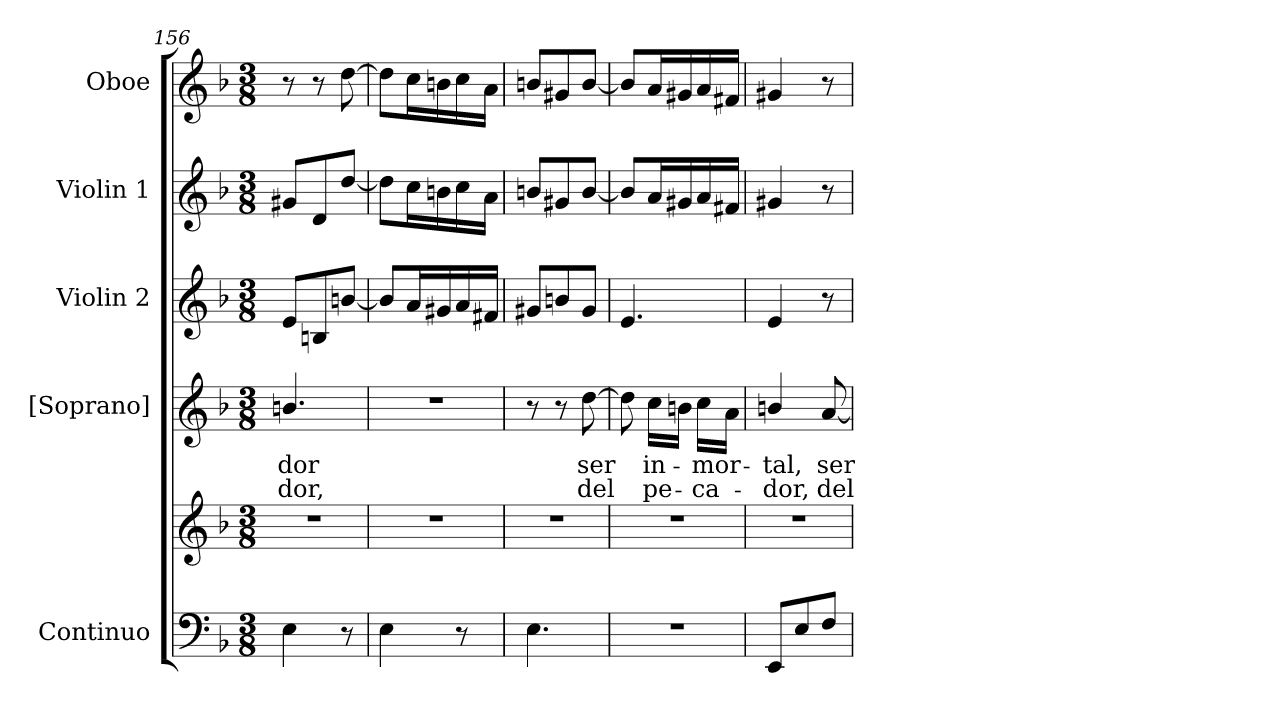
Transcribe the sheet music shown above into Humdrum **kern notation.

**kern	**kern	**kern	**text	**text	**kern	**kern	**kern
*part5	*part5	*part4	*part4	*part4	*part3	*part2	*part1
*staff6	*staff5	*staff4	*staff4	*staff4	*staff3	*staff2	*staff1
*I"Continuo	*	*I"[Soprano]	*	*	*I"Violin 2	*I"Violin 1	*I"Oboe
*I'Cont.	*	*I'S.	*	*	*I'Vln. 2	*I'Vln. 1	*I'Ob.
*clefF4	*clefG2	*clefG2	*	*	*clefG2	*clefG2	*clefG2
*k[b-]	*k[b-]	*k[b-]	*	*	*k[b-]	*k[b-]	*k[b-]
*F:	*F:	*F:	*	*	*F:	*F:	*F:
*M3/8	*M3/8	*M3/8	*	*	*M3/8	*M3/8	*M3/8
=156	=156	=156	=156	=156	=156	=156	=156
!	!LO:N:vis=1	!	!	!	!	!	!
!	!	!	!LO:LY:b:color=#000000	!LO:LY:b:color=#000000	!	!	!
4Ei\	4.r	4.bni/	-dor	-dor,	8ei/L	8g#Xi/L	8r
.	.	.	.	.	8Bni/	8di/	8r
8r	.	.	.	.	[8bni/J	[8ddi/J	[8ddi\
!!LO:LB:g=z
=157	=157	=157	=157	=157	=157	=157	=157
!	!LO:N:vis=1	!LO:N:vis=1	!	!	!	!	!
4Ei\	4.r	4.r	.	.	8bi/L]	8ddi\L]	8ddi\L]
.	.	.	.	.	16ai/L	16cci\L	16cci\L
.	.	.	.	.	16g#Xi/	16bni\	16bni\
8r	.	.	.	.	16ai/	16cci\	16cci\
.	.	.	.	.	16f#Xi/JJ	16ai\JJ	16ai\JJ
=158	=158	=158	=158	=158	=158	=158	=158
!	!LO:N:vis=1	!	!	!	!	!	!
4.Ei\	4.r	8r	.	.	8g#Xi/L	8bni/L	8bni/L
.	.	8r	.	.	8bni/	8g#Xi/	8g#Xi/
!	!	!	!LO:LY:b:color=#000000	!LO:LY:b:color=#000000	!	!	!
.	.	[8ddi\	ser	del	8g#i/J	[8bi/J	[8bi/J
=159	=159	=159	=159	=159	=159	=159	=159
!LO:N:vis=1	!LO:N:vis=1	!	!	!	!	!	!
4.r	4.r	8ddi\]	.	.	4.ei/	8bi/L]	8bi/L]
!	!	!	!LO:LY:b:color=#000000	!LO:LY:b:color=#000000	!	!	!
.	.	16cci\LL	in-	pe-	.	16ai/L	16ai/L
.	.	16bni\JJ	.	.	.	16g#Xi/	16g#Xi/
!	!	!	!LO:LY:b:color=#000000	!LO:LY:b:color=#000000	!	!	!
.	.	16cci\LL	-mor-	-ca-	.	16ai/	16ai/
.	.	16ai\JJ	.	.	.	16f#Xi/JJ	16f#Xi/JJ
=160	=160	=160	=160	=160	=160	=160	=160
!	!LO:N:vis=1	!	!	!	!	!	!
!	!	!	!LO:LY:b:color=#000000	!LO:LY:b:color=#000000	!	!	!
8EEi/L	4.r	4bni/	-tal,	-dor,	4ei/	4g#Xi/	4g#Xi/
8Ei/	.	.	.	.	.	.	.
!	!	!	!LO:LY:b:color=#000000	!LO:LY:b:color=#000000	!	!	!
8Fi/J	.	[8ai/	ser	del	8r	8r	8r
=	=	=	=	=	=	=	=
*-	*-	*-	*-	*-	*-	*-	*-
